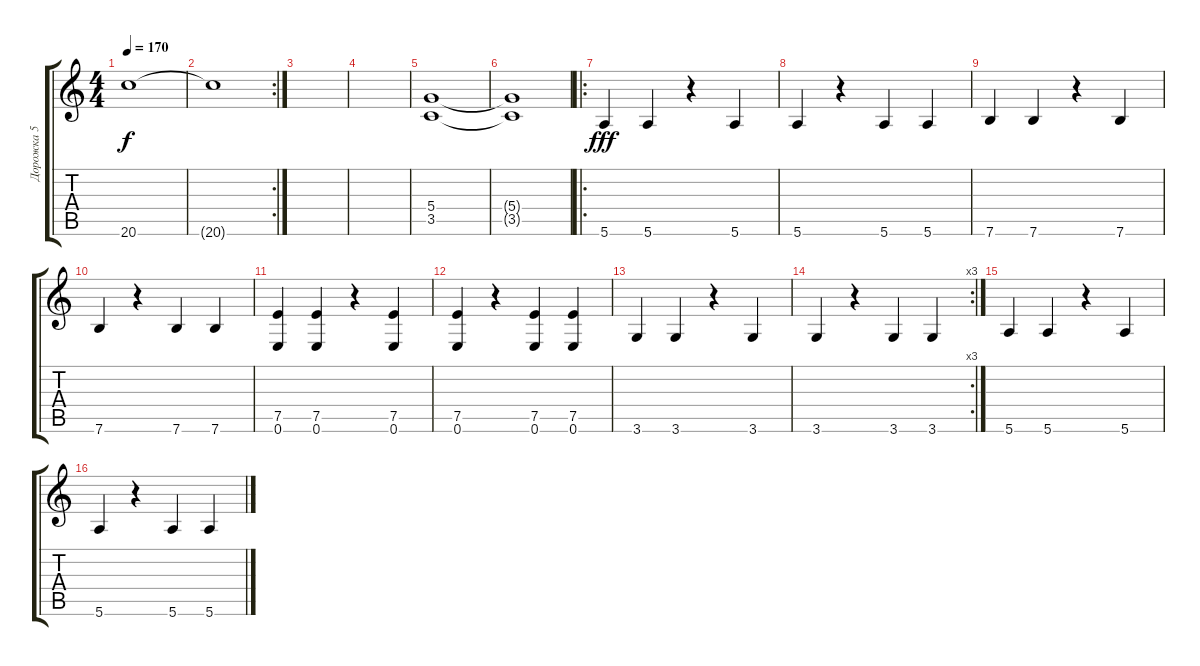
\track ("Дорожка 5" "Дорожка 5") {instrument distortionguitar}
\staff {score tabs}
\tuning (E4 B3 G3 D3 A2 E2) {hide}
\ts (4 4)
\tempo 170
\clef g2
\ks c
20.6{t}.1{dy f} |
\rc 2
20.6{t}.1 |
|
|
(5.4 3.5).1 |
(5.4{t} 3.5{t}).1 |
\ro
5.6.4{dy fff} 5.6.4 r.4 5.6.4 |
5.6.4 r.4 5.6.4 5.6.4 |
7.6.4 7.6.4 r.4 7.6.4 |
7.6.4 r.4 7.6.4 7.6.4 |
(7.5 0.6).4 (7.5 0.6).4 r.4 (7.5 0.6).4 |
(7.5 0.6).4 r.4 (7.5 0.6).4 (7.5 0.6).4 |
3.6.4 3.6.4 r.4 3.6.4 |
\rc 3
3.6.4 r.4 3.6.4 3.6.4 |
5.6.4 5.6.4 r.4 5.6.4 |
5.6.4 r.4 5.6.4 5.6.4
